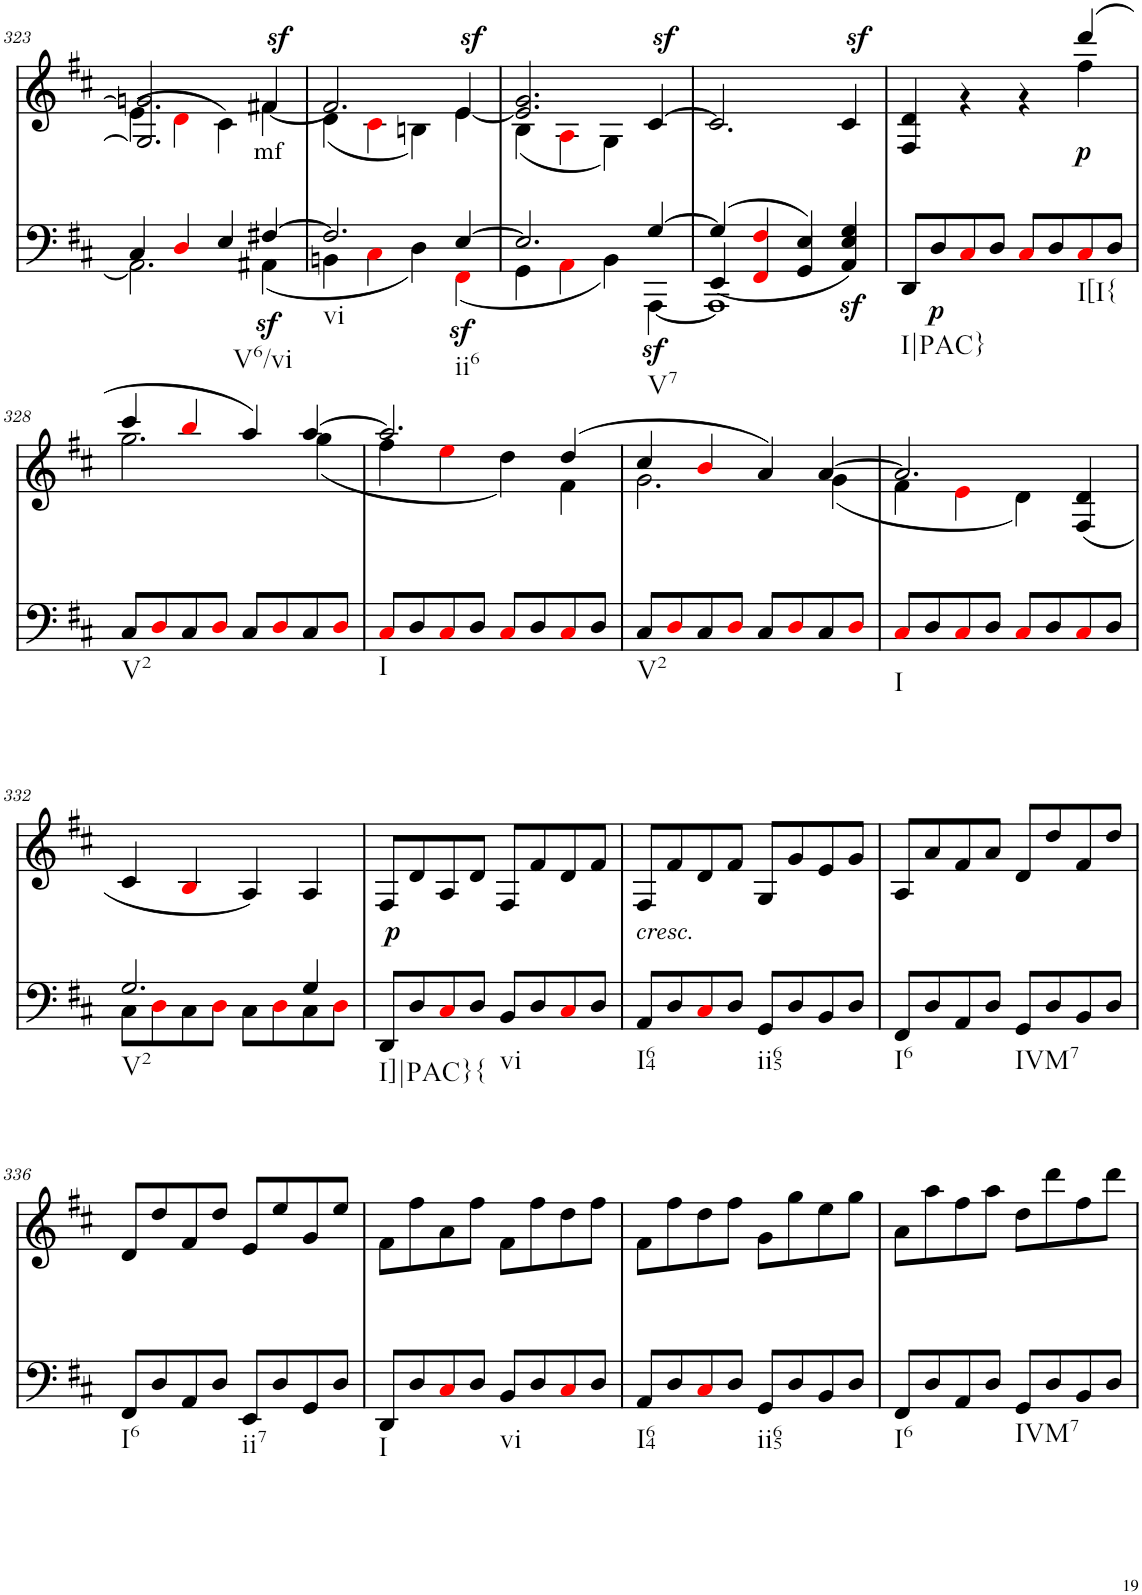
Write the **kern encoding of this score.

**kern	**dynam	**kern	**text	**dynam
*part2	*part2	*part1	*part1	*part1
*staff2	*staff2	*staff1	*staff1	*staff1
*I"piano	*	*I"piano	*	*
*I'Pno	*	*I'Pno	*	*
!!LO:PB:g=z
*clefF4	*	*clefG2	*	*
*k[f#c#]	*	*k[f#c#]	*	*
*M4/4	*	*M4/4	*	*
=323	=323	=323	=323	=323
*^	*	*^	*	*
4C#/	2.AA\]	.	(>4e\	2.G/] 2.gn/]	.	.
4Di/	.	.	4di\	.	.	.
4E/	.	.	4c#\)	.	.	.
!LO:TX:b:t=V6/vi	!	!	!	!	!	!
!	!	!LO:DY:b	!	!	!LO:LY:b	!LO:DY:a
[4F#X/	(4AA#X\	sf	4f#X/	[4f#\	mf	sf
=324	=324	=324	=324	=324	=324	=324
!LO:TX:b:t=vi	!	!	!	!	!	!
2.F#/]	4BBn\	.	2.f#/]	(4d\	.	.
.	4C#i\	.	.	4c#i\	.	.
.	4D\)	.	.	4Bn\)	.	.
!LO:TX:b:t=ii6	!	!	!	!	!	!
!	!	!LO:DY:b	!	!	!	!LO:DY:a
[4E/	(4FF#i\	sf	4e/	[4e\	.	sf
=325	=325	=325	=325	=325	=325	=325
2.E/]	4GG\	.	2.e/] 2.g/	(4B\	.	.
.	4AAi\	.	.	4Ai\	.	.
.	4BB\)	.	.	4G\)	.	.
!LO:TX:b:t=V7	!	!	!	!	!	!
!	!	!LO:DY:b	!	!	!	!LO:DY:a
[4G/	[4AAA\	sf	[4c#/	4ryy	.	sf
=326	=326	=326	=326	=326	=326	=326
*	*^	*	*	*	*	*
(4G/]	(<4EE/	1AAA]	.	1ryy	2.c#/]	.	.
4F#i/	4FF#i/	.	.	.	.	.	.
4E/)	4GG/	.	.	.	.	.	.
!	!	!	!LO:DY:b	!	!	!	!LO:DY:a
4E/ 4G/	4AA/)	.	sf	.	4c#/	.	sf
*	*v	*v	*	*	*	*	*
=327	=327	=327	=327	=327	=327	=327
!LO:TX:b:t=I|PAC}	!	!	!	!	!	!
*v	*v	*	*	*	*	*
8DD/L	.	2.ryy	4F#/ 4d/	.	.
!	!LO:DY:b	!	!	!	!
8D/	p	.	.	.	.
8C#i/	.	.	4r	.	.
8D/J	.	.	.	.	.
8C#i/L	.	.	4r	.	.
8D/	.	.	.	.	.
!LO:TX:b:t=I[I{	!	!	!	!	!
!	!	!	!	!LO:LY:b	!LO:DY:b
8C#i/	.	(4ddd/	4ff#\	p	p
8D/J	.	.	.	.	.
!!LO:LB:g=z	!!
=328	=328	=328	=328	=328	=328
!LO:TX:b:t=V2	!	!	!	!	!
8C#/L	.	4ccc#/	2.gg\	.	.
8Di/	.	.	.	.	.
8C#/	.	4bbi/	.	.	.
8Di/J	.	.	.	.	.
8C#/L	.	4aa/)	.	.	.
8Di/	.	.	.	.	.
8C#/	.	[4aa/	(4gg\	.	.
8Di/J	.	.	.	.	.
=329	=329	=329	=329	=329	=329
!LO:TX:b:t=I	!	!	!	!	!
8C#i/L	.	2.aa/]	4ff#\	.	.
8D/	.	.	.	.	.
8C#i/	.	.	4eei\	.	.
8D/J	.	.	.	.	.
8C#i/L	.	.	4dd\)	.	.
8D/	.	.	.	.	.
8C#i/	.	(4dd/	4f#\	.	.
8D/J	.	.	.	.	.
=330	=330	=330	=330	=330	=330
!LO:TX:b:t=V2	!	!	!	!	!
8C#/L	.	4cc#/	2.g\	.	.
8Di/	.	.	.	.	.
8C#/	.	4bi/	.	.	.
8Di/J	.	.	.	.	.
8C#/L	.	4a/)	.	.	.
8Di/	.	.	.	.	.
8C#/	.	[4a/	(4g\	.	.
8Di/J	.	.	.	.	.
=331	=331	=331	=331	=331	=331
!LO:TX:b:t=I	!	!	!	!	!
8C#i/L	.	2.a/]	4f#\	.	.
8D/	.	.	.	.	.
8C#i/	.	.	4ei\	.	.
8D/J	.	.	.	.	.
8C#i/L	.	.	4d\)	.	.
8D/	.	.	.	.	.
8C#i/	.	4ryy	(4F#/ 4d/	.	.
8D/J	.	.	.	.	.
*	*	*v	*v	*	*
!!LO:LB:g=z
=332	=332	=332	=332	=332
*^	*	*	*	*
!LO:TX:b:t=V2	!	!	!	!	!
2.G/	8C#\L	.	4c#/	.	.
.	8Di\	.	.	.	.
.	8C#\	.	4Bi/	.	.
.	8Di\J	.	.	.	.
.	8C#\L	.	4A/)	.	.
.	8Di\	.	.	.	.
4G/	8C#\	.	4A/	.	.
.	8Di\J	.	.	.	.
=333	=333	=333	=333	=333	=333
!LO:TX:b:t=I]|PAC}{	!	!	!	!	!
!	!	!LO:DY:a	!	!LO:LY:b	!
*v	*v	*	*	*	*
8DD/L	p	8F#/L	p	.
8D/	.	8d/	.	.
8C#i/	.	8A/	.	.
8D/J	.	8d/J	.	.
!LO:TX:b:t=vi	!	!	!	!
8BB/L	.	8F#/L	.	.
8D/	.	8f#/	.	.
8C#i/	.	8d/	.	.
8D/J	.	8f#/J	.	.
=334	=334	=334	=334	=334
!	!	!LO:TX:b:i:t=cresc.	!	!
!LO:TX:b:t=I64	!	!	!	!
!	!	!	!LO:LY:b	!
8AA/L	.	8F#/L	<	.
8D/	.	8f#/	.	.
8C#i/	.	8d/	.	.
8D/J	.	8f#/J	.	.
!LO:TX:b:t=ii65	!	!	!	!
8GG/L	.	8G/L	.	.
8D/	.	8g/	.	.
8BB/	.	8e/	.	.
8D/J	.	8g/J	.	.
=335	=335	=335	=335	=335
!LO:TX:b:t=I6	!	!	!	!
8FF#/L	.	8A/L	.	.
8D/	.	8a/	.	.
8AA/	.	8f#/	.	.
8D/J	.	8a/J	.	.
!LO:TX:b:t=IVM7	!	!	!	!
8GG/L	.	8d/L	.	.
8D/	.	8dd/	.	.
8BB/	.	8f#/	.	.
8D/J	.	8dd/J	.	.
!!LO:LB:g=z
=336	=336	=336	=336	=336
!LO:TX:b:t=I6	!	!	!	!
8FF#/L	.	8d/L	.	.
8D/	.	8dd/	.	.
8AA/	.	8f#/	.	.
8D/J	.	8dd/J	.	.
!LO:TX:b:t=ii7	!	!	!	!
8EE/L	.	8e/L	.	.
8D/	.	8ee/	.	.
8GG/	.	8g/	.	.
8D/J	.	8ee/J	.	.
=337	=337	=337	=337	=337
!LO:TX:b:t=I	!	!	!	!
8DD/L	.	8f#\L	.	.
8D/	.	8ff#\	.	.
8C#i/	.	8a\	.	.
8D/J	.	8ff#\J	.	.
!LO:TX:b:t=vi	!	!	!	!
8BB/L	.	8f#\L	.	.
8D/	.	8ff#\	.	.
8C#i/	.	8dd\	.	.
8D/J	.	8ff#\J	.	.
=338	=338	=338	=338	=338
!LO:TX:b:t=I64	!	!	!	!
8AA/L	.	8f#\L	.	.
8D/	.	8ff#\	.	.
8C#i/	.	8dd\	.	.
8D/J	.	8ff#\J	.	.
!LO:TX:b:t=ii65	!	!	!	!
8GG/L	.	8g\L	.	.
8D/	.	8gg\	.	.
8BB/	.	8ee\	.	.
8D/J	.	8gg\J	.	.
=339	=339	=339	=339	=339
!LO:TX:b:t=I6	!	!	!	!
8FF#/L	.	8a\L	.	.
8D/	.	8aa\	.	.
8AA/	.	8ff#\	.	.
8D/J	.	8aa\J	.	.
!LO:TX:b:t=IVM7	!	!	!	!
8GG/L	.	8dd\L	.	.
8D/	.	8ddd\	.	.
8BB/	.	8ff#\	.	.
8D/J	.	8ddd\J	.	.
=	=	=	=	=
*-	*-	*-	*-	*-
